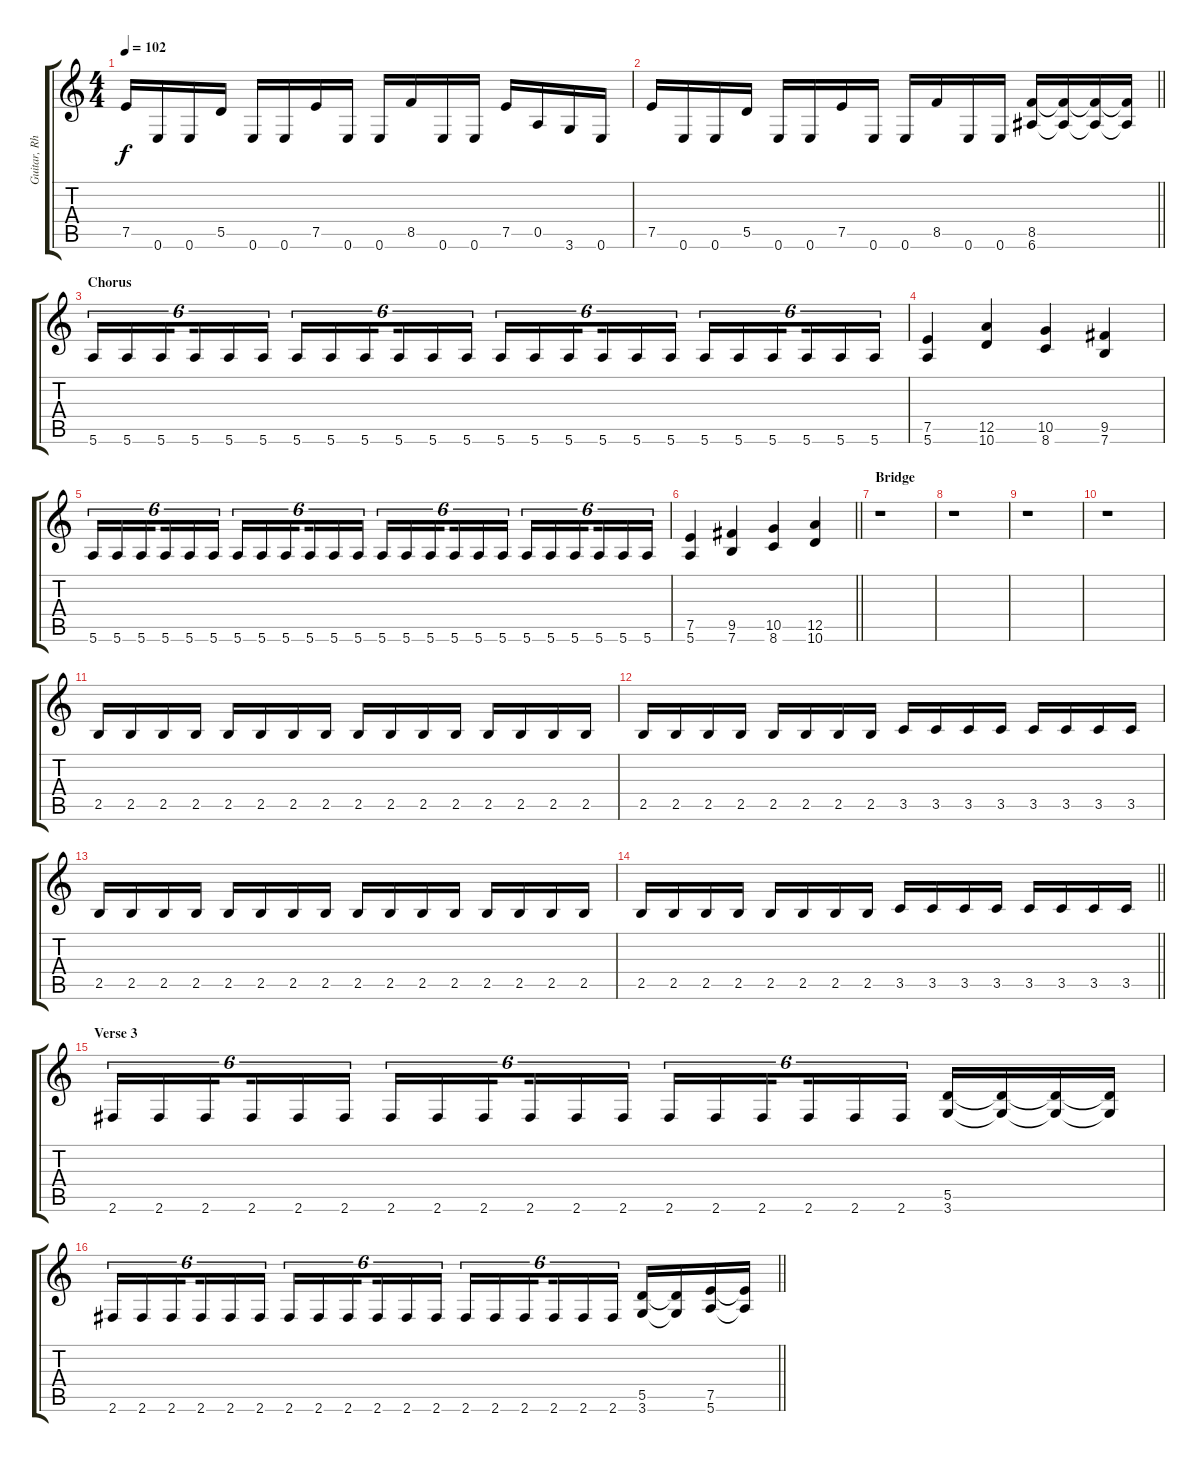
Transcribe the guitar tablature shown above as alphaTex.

\track ("Guitar, Rhythm" "Guitar, Rh") {instrument distortionguitar}
\staff {score tabs}
\tuning (E4 B3 G3 D3 A2 E2) {hide}
\ts (4 4)
\tempo 102
\clef g2
\ks c
7.5.16{dy f} 0.6.16 0.6.16 5.5.16 0.6.16 0.6.16 7.5.16 0.6.16 0.6.16 8.5.16 0.6.16 0.6.16 7.5.16 0.5.16 3.6.16 0.6.16 |
\barLineRight lightlight
7.5.16 0.6.16 0.6.16 5.5.16 0.6.16 0.6.16 7.5.16 0.6.16 0.6.16 8.5.16 0.6.16 0.6.16 (8.5 6.6).16 (8.5{t} 6.6{t}).16 (8.5{t} 6.6{t}).16 (8.5{t} 6.6{t}).16 |
\section ("" "Chorus")
5.6.16{tu (6 4)} 5.6.16{tu (6 4)} 5.6.16{tu (6 4) beam splitsecondary} 5.6.16{tu (6 4)} 5.6.16{tu (6 4)} 5.6.16{tu (6 4)} 5.6.16{tu (6 4)} 5.6.16{tu (6 4)} 5.6.16{tu (6 4) beam splitsecondary} 5.6.16{tu (6 4)} 5.6.16{tu (6 4)} 5.6.16{tu (6 4)} 5.6.16{tu (6 4)} 5.6.16{tu (6 4)} 5.6.16{tu (6 4) beam splitsecondary} 5.6.16{tu (6 4)} 5.6.16{tu (6 4)} 5.6.16{tu (6 4)} 5.6.16{tu (6 4)} 5.6.16{tu (6 4)} 5.6.16{tu (6 4) beam splitsecondary} 5.6.16{tu (6 4)} 5.6.16{tu (6 4)} 5.6.16{tu (6 4)} |
(7.5 5.6).4 (12.5 10.6).4 (10.5 8.6).4 (9.5 7.6).4 |
5.6.16{tu (6 4)} 5.6.16{tu (6 4)} 5.6.16{tu (6 4) beam splitsecondary} 5.6.16{tu (6 4)} 5.6.16{tu (6 4)} 5.6.16{tu (6 4)} 5.6.16{tu (6 4)} 5.6.16{tu (6 4)} 5.6.16{tu (6 4) beam splitsecondary} 5.6.16{tu (6 4)} 5.6.16{tu (6 4)} 5.6.16{tu (6 4)} 5.6.16{tu (6 4)} 5.6.16{tu (6 4)} 5.6.16{tu (6 4) beam splitsecondary} 5.6.16{tu (6 4)} 5.6.16{tu (6 4)} 5.6.16{tu (6 4)} 5.6.16{tu (6 4)} 5.6.16{tu (6 4)} 5.6.16{tu (6 4) beam splitsecondary} 5.6.16{tu (6 4)} 5.6.16{tu (6 4)} 5.6.16{tu (6 4)} |
\barLineRight lightlight
(7.5 5.6).4 (9.5 7.6).4 (10.5 8.6).4 (12.5 10.6).4 |
\section ("" "Bridge")
r.1 |
r.1 |
r.1 |
r.1 |
2.5.16 2.5.16 2.5.16 2.5.16 2.5.16 2.5.16 2.5.16 2.5.16 2.5.16 2.5.16 2.5.16 2.5.16 2.5.16 2.5.16 2.5.16 2.5.16 |
2.5.16 2.5.16 2.5.16 2.5.16 2.5.16 2.5.16 2.5.16 2.5.16 3.5.16 3.5.16 3.5.16 3.5.16 3.5.16 3.5.16 3.5.16 3.5.16 |
2.5.16 2.5.16 2.5.16 2.5.16 2.5.16 2.5.16 2.5.16 2.5.16 2.5.16 2.5.16 2.5.16 2.5.16 2.5.16 2.5.16 2.5.16 2.5.16 |
\barLineRight lightlight
2.5.16 2.5.16 2.5.16 2.5.16 2.5.16 2.5.16 2.5.16 2.5.16 3.5.16 3.5.16 3.5.16 3.5.16 3.5.16 3.5.16 3.5.16 3.5.16 |
\section ("" "Verse 3")
2.6.16{tu (6 4)} 2.6.16{tu (6 4)} 2.6.16{tu (6 4) beam splitsecondary} 2.6.16{tu (6 4)} 2.6.16{tu (6 4)} 2.6.16{tu (6 4)} 2.6.16{tu (6 4)} 2.6.16{tu (6 4)} 2.6.16{tu (6 4) beam splitsecondary} 2.6.16{tu (6 4)} 2.6.16{tu (6 4)} 2.6.16{tu (6 4)} 2.6.16{tu (6 4)} 2.6.16{tu (6 4)} 2.6.16{tu (6 4) beam splitsecondary} 2.6.16{tu (6 4)} 2.6.16{tu (6 4)} 2.6.16{tu (6 4)} (5.5 3.6).16 (5.5{t} 3.6{t}).16 (5.5{t} 3.6{t}).16 (5.5{t} 3.6{t}).16 |
\barLineRight lightlight
2.6.16{tu (6 4)} 2.6.16{tu (6 4)} 2.6.16{tu (6 4) beam splitsecondary} 2.6.16{tu (6 4)} 2.6.16{tu (6 4)} 2.6.16{tu (6 4)} 2.6.16{tu (6 4)} 2.6.16{tu (6 4)} 2.6.16{tu (6 4) beam splitsecondary} 2.6.16{tu (6 4)} 2.6.16{tu (6 4)} 2.6.16{tu (6 4)} 2.6.16{tu (6 4)} 2.6.16{tu (6 4)} 2.6.16{tu (6 4) beam splitsecondary} 2.6.16{tu (6 4)} 2.6.16{tu (6 4)} 2.6.16{tu (6 4)} (5.5 3.6).16 (5.5{t} 3.6{t}).16 (7.5 5.6).16 (7.5{t} 5.6{t}).16
